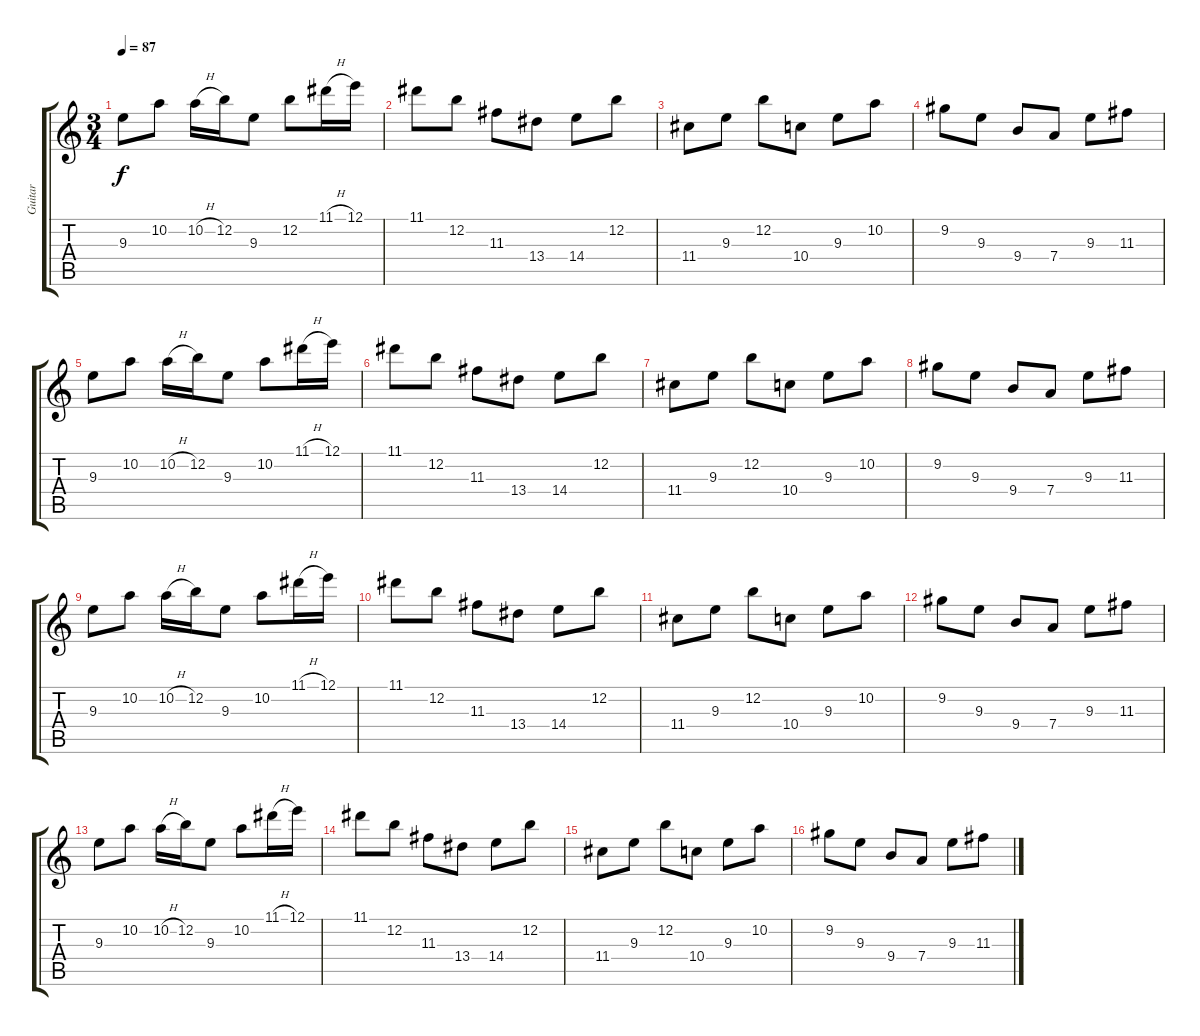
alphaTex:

\track ("Guitar" "Guitar") {instrument distortionguitar}
\staff {score tabs}
\tuning (E4 B3 G3 D3 A2 E2) {hide}
\ts (3 4)
\tempo 87
\clef g2
\ks c
9.3.8{dy f instrument distortionguitar} 10.2.8 10.2{h}.16 12.2.16 9.3.8 12.2.8 11.1{h}.16 12.1.16 |
11.1.8 12.2.8 11.3.8 13.4.8 14.4.8 12.2.8 |
11.4.8 9.3.8 12.2.8 10.4.8 9.3.8 10.2.8 |
9.2.8 9.3.8 9.4.8 7.4.8 9.3.8 11.3.8 |
9.3.8 10.2.8 10.2{h}.16 12.2.16 9.3.8 10.2.8 11.1{h}.16 12.1.16 |
11.1.8 12.2.8 11.3.8 13.4.8 14.4.8 12.2.8 |
11.4.8 9.3.8 12.2.8 10.4.8 9.3.8 10.2.8 |
9.2.8 9.3.8 9.4.8 7.4.8 9.3.8 11.3.8 |
9.3.8 10.2.8 10.2{h}.16 12.2.16 9.3.8 10.2.8 11.1{h}.16 12.1.16 |
11.1.8 12.2.8 11.3.8 13.4.8 14.4.8 12.2.8 |
11.4.8 9.3.8 12.2.8 10.4.8 9.3.8 10.2.8 |
9.2.8 9.3.8 9.4.8 7.4.8 9.3.8 11.3.8 |
9.3.8 10.2.8 10.2{h}.16 12.2.16 9.3.8 10.2.8 11.1{h}.16 12.1.16 |
11.1.8 12.2.8 11.3.8 13.4.8 14.4.8 12.2.8 |
11.4.8 9.3.8 12.2.8 10.4.8 9.3.8 10.2.8 |
9.2.8 9.3.8 9.4.8 7.4.8 9.3.8 11.3.8
